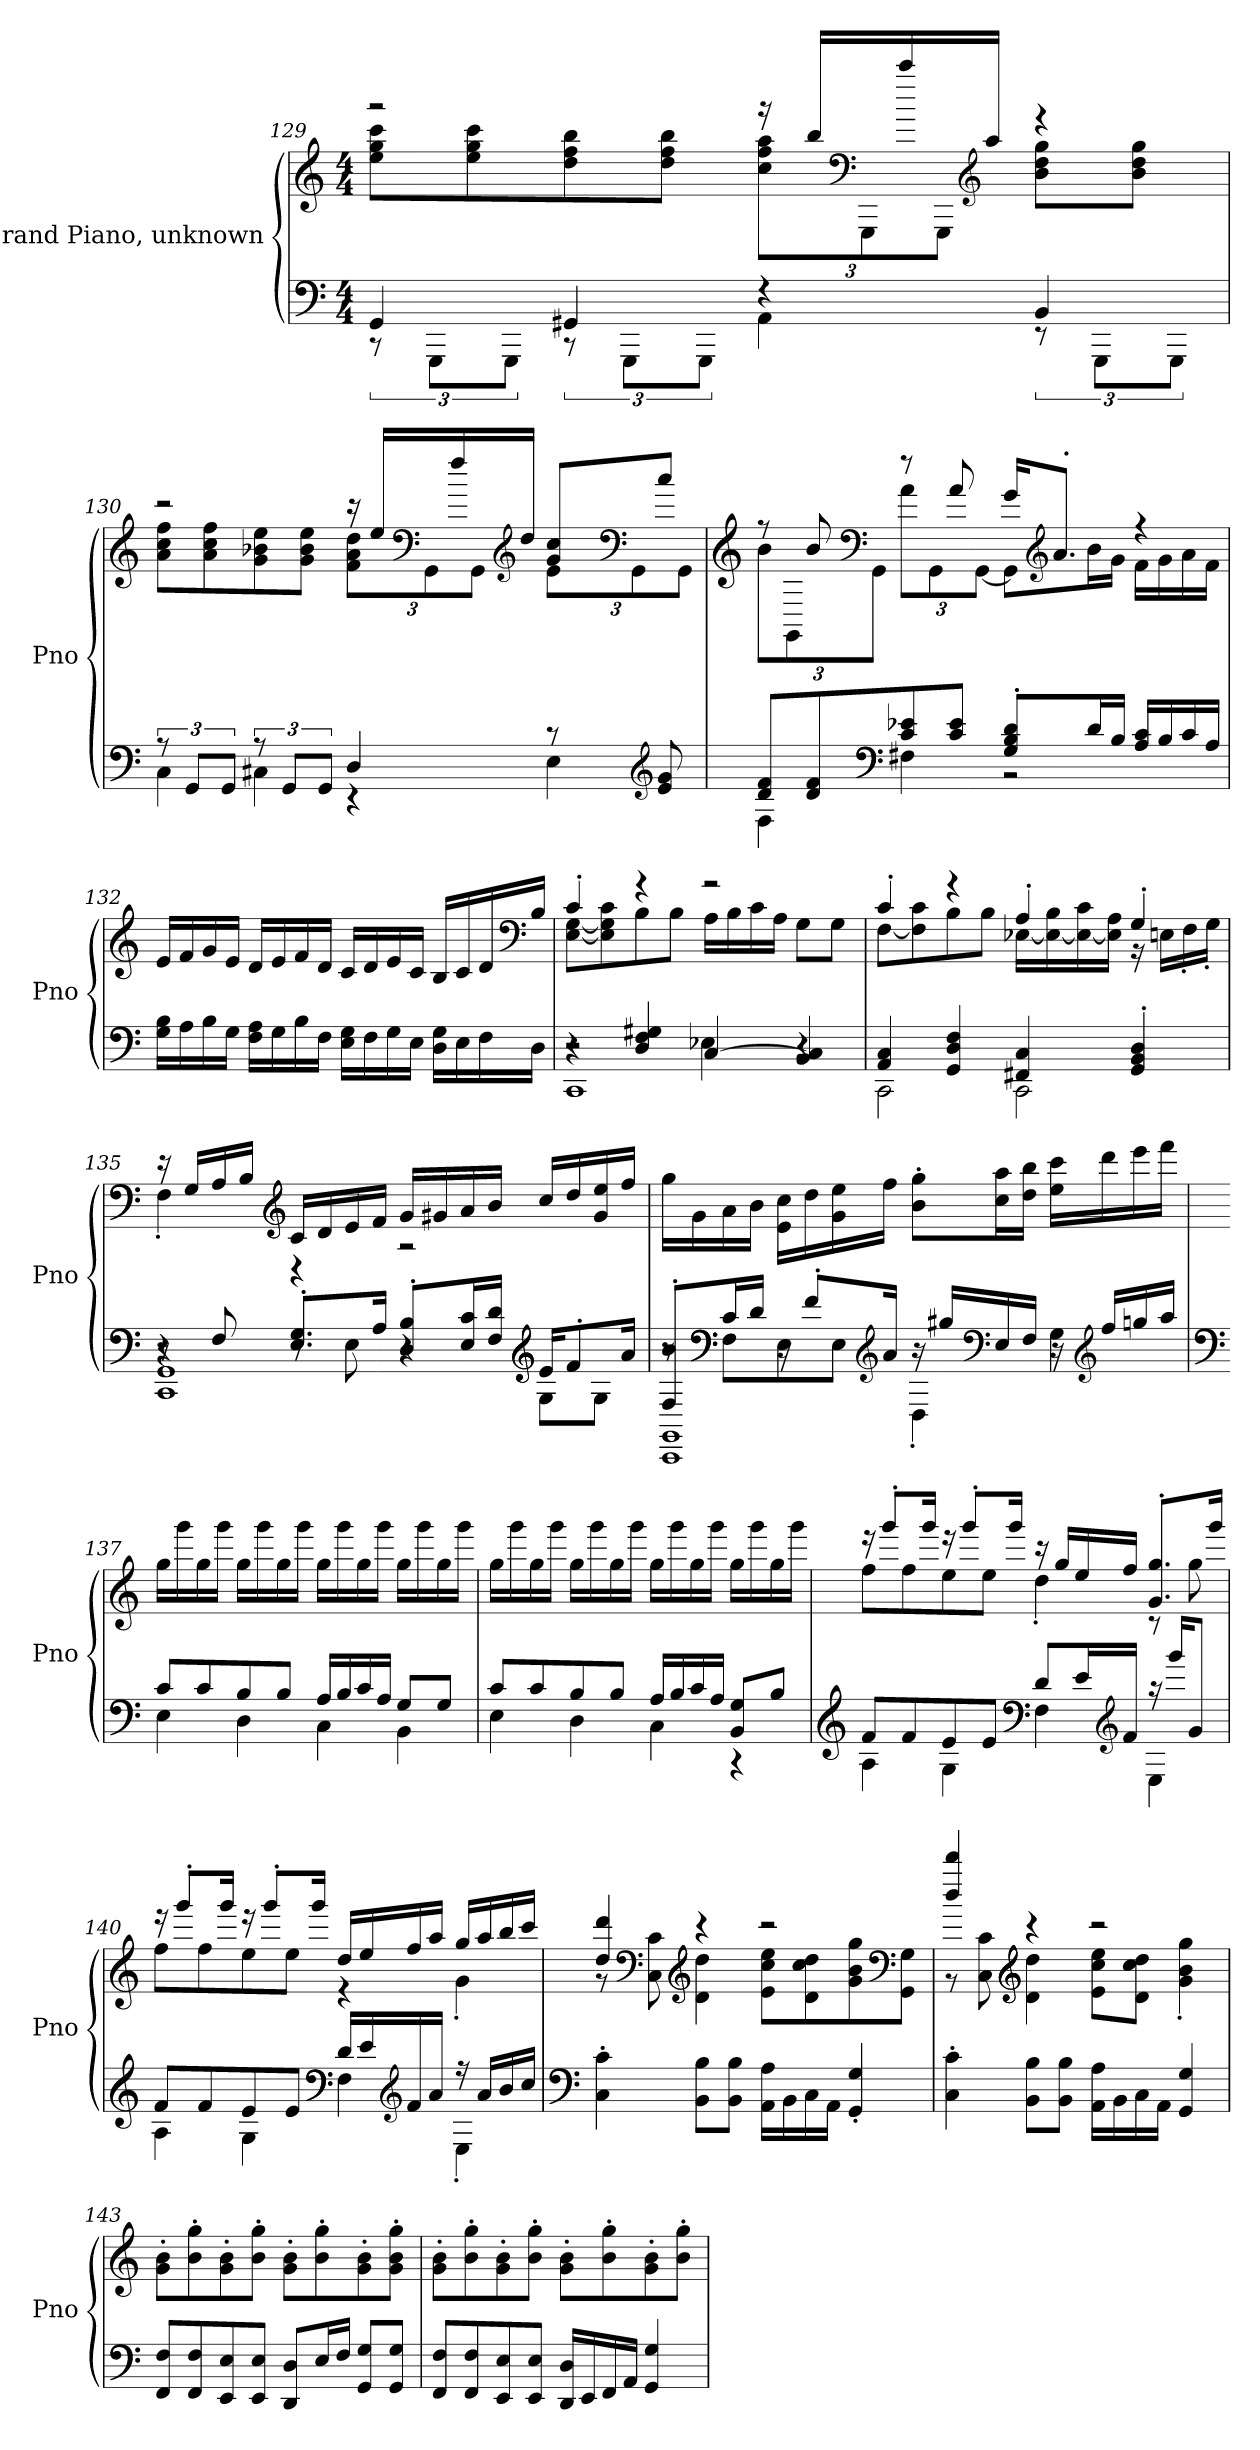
**kern	**kern
*part1	*part1
*staff2	*staff1
*I"Grand Piano, unknown	*
*I'Pno	*
*clefF4	*clefG2
*k[]	*k[]
*M4/4	*M4/4
=129	=129
*^	*^
4GG/	12r	2r	8ee\ 8gg\ 8ccc\L
.	12GGG\L	.	.
.	.	.	8ee\ 8gg\ 8ccc\
.	12GGG\J	.	.
4GG#X/	12r	.	8dd\ 8ff\ 8bb\
.	12GGG\L	.	.
.	.	.	8dd\ 8ff\ 8bb\J
.	12GGG\J	.	.
*	*	*	*Xbrackettup
4r	4AA\	16r	12cc\ 12ff\ 12aa\L
.	.	16bb/LL	.
*	*	*clefF4	*
.	.	.	12GGG\
.	.	16ccc/	.
.	.	.	12GGG\J
*	*	*clefG2	*
.	.	16aa/JJ	.
4BB/	12r	4r	8b\ 8dd\ 8gg\L
.	12GGG\L	.	.
.	.	.	8b\ 8dd\ 8gg\J
.	12GGG\J	.	.
!!LO:LB:g=z	!!
=130	=130	=130	=130
12r	4C\	2r	8a\ 8cc\ 8ff\L
12GG/L	.	.	.
.	.	.	8a\ 8cc\ 8ff\
12GG/J	.	.	.
12r	4C#X\	.	8g\ 8b-X\ 8ee\
12GG/L	.	.	.
.	.	.	8g\ 8b-\ 8ee\J
12GG/J	.	.	.
4D/	4r	16r	12f\ 12a\ 12dd\L
.	.	16ee/LL	.
*	*	*clefF4	*
.	.	.	12GG\
.	.	16ff/	.
.	.	.	12GG\J
*	*	*clefG2	*
.	.	16dd/JJ	.
8r	4E\	8g/ 8cc/L	12e\L
*	*	*clefF4	*
.	.	.	12GG\
*clefG2	*	*	*
8e/ 8g/	.	8cc/J	.
.	.	.	12GG\J
=131	=131	=131	=131
*	*	*clefG2	*
8d/ 8f/L	4F\	8r	12b\L
.	.	.	12GG\
8d/ 8f/	.	8b/	.
*	*	*clefF4	*
.	.	.	12GG\J
*clefF4	*	*	*
8c/ 8e-X/	4F#X\	8r	12a\L
.	.	.	12GG\
8c/ 8e-/J	.	8a/	.
.	.	.	[12GG\J
8G/' 8B/' 8d/'L	2r	16g/KL	8GG\L]
*	*	*clefG2	*
.	.	8.a'/J	.
16d/L	.	.	16b\L
16B/JJ	.	.	16g\JJ
16A/ 16c/LL	.	4r	16f\LL
16B/	.	.	16g\
16c/	.	.	16a\
16A/JJ	.	.	16f\JJ
*v	*v	*	*
*	*v	*v
!!LO:LB:g=z
=132	=132
16G\ 16B\LL	16e/LL
16A\	16f/
16B\	16g/
16G\JJ	16e/JJ
16F\ 16A\LL	16d/LL
16G\	16e/
16B\	16f/
16F\JJ	16d/JJ
16E\ 16G\LL	16c/LL
16F\	16d/
16G\	16e/
16E\JJ	16c/JJ
16D\ 16G\LL	16B/LL
16E\	16c/
16F\	16d/
*	*clefF4
16D\JJ	16B/JJ
=133	=133
*^	*^
*	*^	*	*
4r	2r	1CC	4c'/	[8E\ [8G\L
.	.	.	.	8E\] 8G\] 8c\
4D/ 4F/ 4G#X/	.	.	4r	8B\
.	.	.	.	8B\J
[4C/	4E-X\	.	2r	16A\LL
.	.	.	.	16B\
.	.	.	.	16c\
.	.	.	.	16A\JJ
4BB/ 4C/]	4r	.	.	8G\L
.	.	.	.	8G\J
*	*v	*v	*	*
=134	=134	=134	=134
4AA/ 4C/	2CC\	4c'/	[8F\L
.	.	.	8F\] 8c\
4GG/ 4D/ 4F/	.	4r	8B\
.	.	.	8B\J
4FF#X/ 4C/	2CC\	4A'/	[16E-X\LL
.	.	.	16E-\_ 16B\
.	.	.	16E-\_ 16c\
.	.	.	16E-\] 16A\JJ
4GG/' 4BB/' 4D/'	.	4G'/	16r
.	.	.	16En\LL
.	.	.	16F'\
.	.	.	16G'\JJ
!!LO:LB:g=z	!!
=135	=135	=135	=135
*	*^	*	*
8r	4r	1CC 1GG	16r	4F'\
.	.	.	16G/LL	.
8F/	.	.	16A/	.
.	.	.	16B/JJ	.
*	*	*	*clefG2	*
8.E/' 8.G/'L	8r	.	16c/LL	4r
.	.	.	16d/	.
.	8E\	.	16e/	.
16A/Jk	.	.	16f/JJ	.
8D/' 8B/'L	4r	.	16g/LL	2r
.	.	.	16g#X/	.
16E/ 16c/L	.	.	16a/	.
16F/ 16d/JJ	.	.	16b/JJ	.
*clefG2	*	*	*	*
16e/KL	8G\L	.	16cc/LL	.
8f'/	.	.	16dd/	.
.	8G\J	.	16g#/ 16ee/	.
16a/Jk	.	.	16ff/JJ	.
*	*	*	*v	*v
=136	=136	=136	=136
8F/' 8b/'L	8r	1CC 1GG	16gg\LL
.	.	.	16g\
*clefF4	*	*	*
16c/L	8F\L	.	16a\
16d/JJ	.	.	16b\JJ
16r	8E\	.	16e\ 16cc\LL
8f'/L	.	.	16dd\
.	8E\J	.	16g\ 16ee\
*clefG2	*	*	*
16a/Jk	.	.	16ff\JJ
16r	4D'\	.	8b\' 8gg\'L
16gg#X/LL	.	.	.
*clefF4	*	*	*
16E/	.	.	16cc\ 16aa\L
16F/JJ	.	.	16dd\ 16bb\JJ
16r	4G\	.	16ee\ 16ccc\LL
*clefG2	*	*	*
16ff/LL	.	.	16ddd\
16ggn/	.	.	16eee\
16aa/JJ	.	.	16fff\JJ
*v	*v	*v	*
!!LO:LB:g=z
=137	=137
*clefF4	*
*^	*
8c/L	4E\	16gg\LL
.	.	16ggg\
8c/	.	16gg\
.	.	16ggg\JJ
8B/	4D\	16gg\LL
.	.	16ggg\
8B/J	.	16gg\
.	.	16ggg\JJ
16A/LL	4C\	16gg\LL
16B/	.	16ggg\
16c/	.	16gg\
16A/JJ	.	16ggg\JJ
8G/L	4BB\	16gg\LL
.	.	16ggg\
8G/J	.	16gg\
.	.	16ggg\JJ
=138	=138	=138
8c/L	4E\	16gg\LL
.	.	16ggg\
8c/	.	16gg\
.	.	16ggg\JJ
8B/	4D\	16gg\LL
.	.	16ggg\
8B/J	.	16gg\
.	.	16ggg\JJ
16A/LL	4C\	16gg\LL
16B/	.	16ggg\
16c/	.	16gg\
16A/JJ	.	16ggg\JJ
8BB/ 8G/L	4r	16gg\LL
.	.	16ggg\
8B/J	.	16gg\
.	.	16ggg\JJ
!!LO:PB:g=z
=139	=139	=139
*clefG2	*	*
*	*	*^
8f/L	4A\	16r	8ff\L
.	.	8ggg'/L	.
8f/	.	.	8ff\
.	.	16ggg/Jk	.
8e/	4G\	16r	8ee\
.	.	8ggg'/L	.
8e/J	.	.	8ee\J
.	.	16ggg/Jk	.
*clefF4	*	*	*
8d/L	4F\	16r	4dd'\
.	.	16gg/LL	.
16e/L	.	16ee/	.
*clefG2	*	*	*
16f/JJ	.	16ff/JJ	.
16r	4E\	8.g/' 8.gg/'L	8r
16ggg/KL	.	.	.
8g/J	.	.	8gg\
.	.	16ggg/Jk	.
=140	=140	=140	=140
8f/L	4A\	16r	8ff\L
.	.	8ggg'/L	.
8f/	.	.	8ff\
.	.	16ggg/Jk	.
8e/	4G\	16r	8ee\
.	.	8ggg'/L	.
8e/J	.	.	8ee\J
.	.	16ggg/Jk	.
*clefF4	*	*	*
16d/LL	4F\	16dd/LL	4r
16e/	.	16ee/	.
*clefG2	*	*	*
16f/	.	16ff/	.
16a/JJ	.	16aa/JJ	.
16r	4E'\	16gg/LL	4g'\
16a/LL	.	16aa/	.
16b/	.	16bb/	.
16cc/JJ	.	16ccc/JJ	.
*v	*v	*	*
!!LO:LB:g=z	!!
=141	=141	=141
*clefF4	*	*
4C\' 4c\'	4dd/ 4ddd/	8r
*	*clefF4	*
.	.	8C\ 8c\
*	*clefG2	*
8BB\ 8B\L	4r	4d\ 4dd\
8BB\ 8B\J	.	.
16AA\ 16A\LL	2r	8e\ 8cc\ 8ee\L
16BB\	.	.
16C\	.	8d\ 8cc\ 8dd\
16AA\JJ	.	.
4GG/' 4G/'	.	8g\ 8b\ 8gg\
*	*clefF4	*
.	.	8GG\ 8G\J
=142	=142	=142
4C\' 4c\'	4dd/ 4ddd/	8r
.	.	8C\ 8c\
*	*clefG2	*
8BB\ 8B\L	4r	4d\ 4dd\
8BB\ 8B\J	.	.
16AA\ 16A\LL	2r	8e\ 8cc\ 8ee\L
16BB\	.	.
16C\	.	8d\ 8cc\ 8dd\J
16AA\JJ	.	.
4GG/ 4G/	.	4g\' 4b\' 4gg\'
*	*v	*v
=143	=143
8FF/ 8F/L	8g\' 8b\'L
8FF/ 8F/	8b\' 8gg\'
8EE/ 8E/	8g\' 8b\'
8EE/ 8E/J	8b\' 8gg\'J
8DD/ 8D/L	8g\' 8b\'L
16E/L	8b\' 8gg\'
16F/JJ	.
8GG/ 8G/L	8g\' 8b\'
8GG/ 8G/J	8g\' 8b\' 8gg\'J
!!LO:LB:g=z
=144	=144
8FF/ 8F/L	8g\' 8b\'L
8FF/ 8F/	8b\' 8gg\'
8EE/ 8E/	8g\' 8b\'
8EE/ 8E/J	8b\' 8gg\'J
16DD/ 16D/LL	8g\' 8b\'L
16EE/	.
16FF/	8b\' 8gg\'
16AA/JJ	.
4GG/ 4G/	8g\' 8b\'
.	8b\' 8gg\'J
=	=
*-	*-
